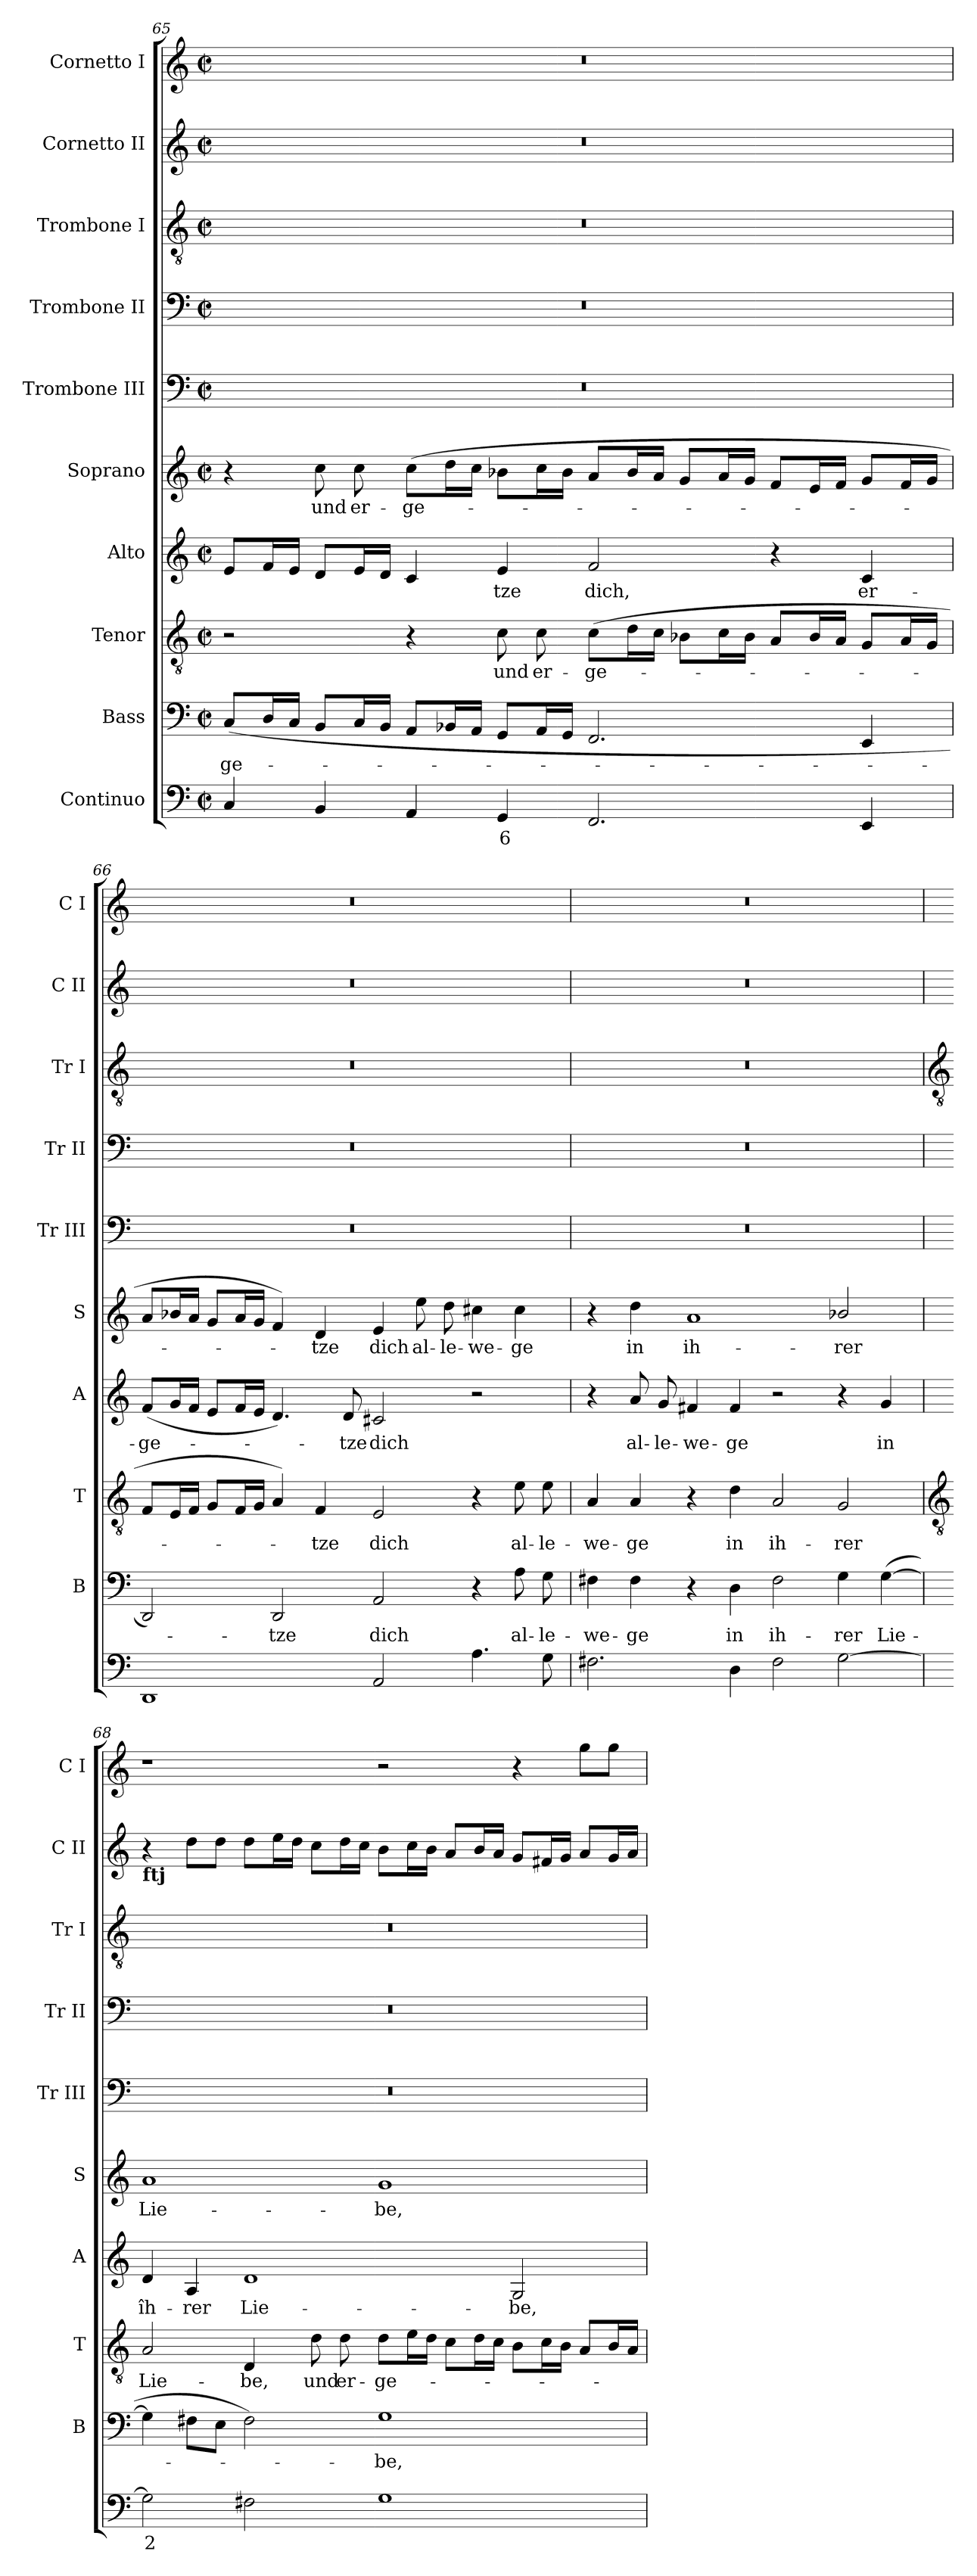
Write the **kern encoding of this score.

**kern	**text	**kern	**text	**text	**kern	**text	**kern	**text	**kern	**text	**kern	**kern	**kern	**kern	**kern
*part10	*part10	*part9	*part9	*part9	*part8	*part8	*part7	*part7	*part6	*part6	*part5	*part4	*part3	*part2	*part1
*staff10	*staff10	*staff9	*staff9	*staff9	*staff8	*staff8	*staff7	*staff7	*staff6	*staff6	*staff5	*staff4	*staff3	*staff2	*staff1
*I"Continuo	*	*I"Bass	*	*	*I"Tenor	*	*I"Alto	*	*I"Soprano	*	*I"Trombone III	*I"Trombone II	*I"Trombone I	*I"Cornetto II	*I"Cornetto I
*	*	*I'B	*	*	*I'T	*	*I'A	*	*I'S	*	*I'Tr III	*I'Tr II	*I'Tr I	*I'C II	*I'C I
*clefF4	*	*clefF4	*	*	*clefGv2	*	*clefG2	*	*clefG2	*	*clefF4	*clefF4	*clefGv2	*clefG2	*clefG2
*k[]	*	*k[]	*	*	*k[]	*	*k[]	*	*k[]	*	*k[]	*k[]	*k[]	*k[]	*k[]
*C:	*	*C:	*	*	*C:	*	*C:	*	*C:	*	*C:	*C:	*C:	*C:	*C:
*M4/2	*	*M4/2	*	*	*M4/2	*	*M4/2	*	*M4/2	*	*M4/2	*M4/2	*M4/2	*M4/2	*M4/2
*met(c|)	*	*met(c|)	*	*	*met(c|)	*	*met(c|)	*	*met(c|)	*	*met(c|)	*met(c|)	*met(c|)	*met(c|)	*met(c|)
=65	=65	=65	=65	=65	=65	=65	=65	=65	=65	=65	=65	=65	=65	=65	=65
!	!	!	!LO:LY:b	!	!	!	!	!	!	!	!	!	!	!	!
4C	.	(<8CL	-ge-	.	2r	.	8eL	.	4r	.	0r	0r	0r	0r	0r
.	.	16DL	.	.	.	.	16fL	.	.	.	.	.	.	.	.
.	.	16CJJ	.	.	.	.	16eJJ	.	.	.	.	.	.	.	.
!	!	!	!	!	!	!	!	!	!	!LO:LY:b	!	!	!	!	!
4BB	.	8BBL	.	.	.	.	8dL	.	8cc	und	.	.	.	.	.
!	!	!	!	!	!	!	!	!	!	!LO:LY:b	!	!	!	!	!
.	.	16CL	.	.	.	.	16eL	.	8cc	er-	.	.	.	.	.
.	.	16BBJJ	.	.	.	.	16dJJ	.	.	.	.	.	.	.	.
!	!	!	!	!	!	!	!	!	!	!LO:LY:b	!	!	!	!	!
4AA	.	8AAL	.	.	4r	.	4c	.	(<8ccL	-ge-	.	.	.	.	.
.	.	16BB-XL	.	.	.	.	.	.	16ddL	.	.	.	.	.	.
.	.	16AAJJ	.	.	.	.	.	.	16ccJJ	.	.	.	.	.	.
!	!LO:LY:b	!	!	!	!	!LO:LY:b	!	!LO:LY:b	!	!	!	!	!	!	!
4GG	6	8GGL	.	.	8c	und	4e	tze	8b-XL	.	.	.	.	.	.
!	!	!	!	!	!	!LO:LY:b	!	!	!	!	!	!	!	!	!
.	.	16AAL	.	.	8c	er-	.	.	16ccL	.	.	.	.	.	.
.	.	16GGJJ	.	.	.	.	.	.	16b-JJ	.	.	.	.	.	.
!	!	!	!	!	!	!LO:LY:b	!	!LO:LY:b	!	!	!	!	!	!	!
2.FF	.	2.FF	.	.	(<8cL	-ge-	2f	dich,	8aL	.	.	.	.	.	.
.	.	.	.	.	16dL	.	.	.	16b-L	.	.	.	.	.	.
.	.	.	.	.	16cJJ	.	.	.	16aJJ	.	.	.	.	.	.
.	.	.	.	.	8B-XL	.	.	.	8gL	.	.	.	.	.	.
.	.	.	.	.	16cL	.	.	.	16aL	.	.	.	.	.	.
.	.	.	.	.	16B-JJ	.	.	.	16gJJ	.	.	.	.	.	.
.	.	.	.	.	8AL	.	4r	.	8fL	.	.	.	.	.	.
.	.	.	.	.	16B-L	.	.	.	16eL	.	.	.	.	.	.
.	.	.	.	.	16AJJ	.	.	.	16fJJ	.	.	.	.	.	.
!	!	!	!	!	!	!	!	!LO:LY:b	!	!	!	!	!	!	!
4EE	.	4EE	.	.	8GL	.	4c	er-	8gL	.	.	.	.	.	.
.	.	.	.	.	16AL	.	.	.	16fL	.	.	.	.	.	.
.	.	.	.	.	16GJJ	.	.	.	16gJJ	.	.	.	.	.	.
=66	=66	=66	=66	=66	=66	=66	=66	=66	=66	=66	=66	=66	=66	=66	=66
!	!	!	!	!	!	!	!	!LO:LY:b	!	!	!	!	!	!	!
1DD	.	2DD)	.	.	8FL	.	(<8fL	-ge-	8aL	.	0r	0r	0r	0r	0r
.	.	.	.	.	16EL	.	16gL	.	16b-XL	.	.	.	.	.	.
.	.	.	.	.	16FJJ	.	16fJJ	.	16aJJ	.	.	.	.	.	.
.	.	.	.	.	8GL	.	8eL	.	8gL	.	.	.	.	.	.
.	.	.	.	.	16FL	.	16fL	.	16aL	.	.	.	.	.	.
.	.	.	.	.	16GJJ	.	16eJJ	.	16gJJ	.	.	.	.	.	.
!	!	!	!LO:LY:b	!	!	!	!	!	!	!	!	!	!	!	!
.	.	2DD	tze	.	4A)	.	4.d)	.	4f)	.	.	.	.	.	.
!	!	!	!	!	!	!LO:LY:b	!	!	!	!LO:LY:b	!	!	!	!	!
.	.	.	.	.	4F	tze	.	.	4d	tze	.	.	.	.	.
!	!	!	!	!	!	!	!	!LO:LY:b	!	!	!	!	!	!	!
.	.	.	.	.	.	.	8d	tze	.	.	.	.	.	.	.
!	!	!	!LO:LY:b	!	!	!LO:LY:b	!	!LO:LY:b	!	!LO:LY:b	!	!	!	!	!
2AA	.	2AA	dich	.	2E	dich	2c#X	dich	4e	dich	.	.	.	.	.
!	!	!	!	!	!	!	!	!	!	!LO:LY:b	!	!	!	!	!
.	.	.	.	.	.	.	.	.	8ee	al-	.	.	.	.	.
!	!	!	!	!	!	!	!	!	!	!LO:LY:b	!	!	!	!	!
.	.	.	.	.	.	.	.	.	8dd	-le-	.	.	.	.	.
!	!	!	!	!	!	!	!	!	!	!LO:LY:b	!	!	!	!	!
4.A	.	4r	.	.	4r	.	2r	.	4cc#X	-we-	.	.	.	.	.
!	!	!	!LO:LY:b	!	!	!LO:LY:b	!	!	!	!LO:LY:b	!	!	!	!	!
.	.	8A	al-	.	8e	al-	.	.	4cc#	-ge	.	.	.	.	.
!	!	!	!LO:LY:b	!	!	!LO:LY:b	!	!	!	!	!	!	!	!	!
8G	.	8G	-le-	.	8e	-le-	.	.	.	.	.	.	.	.	.
=67	=67	=67	=67	=67	=67	=67	=67	=67	=67	=67	=67	=67	=67	=67	=67
!	!	!	!LO:LY:b	!	!	!LO:LY:b	!	!	!	!	!	!	!	!	!
2.F#X	.	4F#X	-we-	.	4A	-we-	4r	.	4r	.	0r	0r	0r	0r	0r
!	!	!	!LO:LY:b	!	!	!LO:LY:b	!	!LO:LY:b	!	!LO:LY:b	!	!	!	!	!
.	.	4F#	-ge	.	4A	-ge	8a	al-	4dd	in	.	.	.	.	.
!	!	!	!	!	!	!	!	!LO:LY:b	!	!	!	!	!	!	!
.	.	.	.	.	.	.	8g	-le-	.	.	.	.	.	.	.
!	!	!	!	!	!	!	!	!LO:LY:b	!	!LO:LY:b	!	!	!	!	!
.	.	4r	.	.	4r	.	4f#X	-we-	1a	ih-	.	.	.	.	.
!	!	!	!LO:LY:b	!	!	!LO:LY:b	!	!LO:LY:b	!	!	!	!	!	!	!
4D	.	4D	in	.	4d	in	4f#	-ge	.	.	.	.	.	.	.
!	!	!	!LO:LY:b	!	!	!LO:LY:b	!	!	!	!	!	!	!	!	!
2F#	.	2F#	ih-	.	2A	ih-	2r	.	.	.	.	.	.	.	.
!	!	!	!LO:LY:b	!	!	!LO:LY:b	!	!	!	!LO:LY:b	!	!	!	!	!
[2G	.	4G	-rer	.	2G	-rer	4r	.	2b-X/	-rer	.	.	.	.	.
!	!	!	!LO:LY:b	!	!	!	!	!LO:LY:b	!	!	!	!	!	!	!
.	.	(>[4G	Lie-	.	.	.	4g	in	.	.	.	.	.	.	.
!!LO:LB:g=z
=68	=68	=68	=68	=68	=68	=68	=68	=68	=68	=68	=68	=68	=68	=68	=68
*	*	*	*	*	*clefGv2	*	*	*	*	*	*	*	*clefGv2	*	*
!	!	!	!	!	!	!	!	!	!	!	!	!	!	!LO:TX:b:B:t=ftj	!
!	!LO:LY:b	!	!	!	!	!LO:LY:b	!	!LO:LY:b	!	!LO:LY:b	!	!	!	!	!
2G]	2	4G]	.	.	2A	Lie-	4d	îh-	1a	Lie-	0r	0r	0r	4r	1r
!	!	!	!	!	!	!	!	!LO:LY:b	!	!	!	!	!	!	!
.	.	8F#XL	.	.	.	.	4A	-rer	.	.	.	.	.	8ddL	.
.	.	8EJ	.	.	.	.	.	.	.	.	.	.	.	8ddJ	.
!	!	!	!	!	!	!LO:LY:b	!	!LO:LY:b	!	!	!	!	!	!	!
2F#X	.	2F#)	.	.	4D	-be,	1d	Lie-	.	.	.	.	.	8ddL	.
.	.	.	.	.	.	.	.	.	.	.	.	.	.	16eeL	.
.	.	.	.	.	.	.	.	.	.	.	.	.	.	16ddJJ	.
!	!	!	!	!	!	!LO:LY:b	!	!	!	!	!	!	!	!	!
.	.	.	.	.	8d	und	.	.	.	.	.	.	.	8ccL	.
!	!	!	!	!	!	!LO:LY:b	!	!	!	!	!	!	!	!	!
.	.	.	.	.	8d	er-	.	.	.	.	.	.	.	16ddL	.
.	.	.	.	.	.	.	.	.	.	.	.	.	.	16ccJJ	.
!	!	!	!LO:LY:b	!LO:LY:b	!	!LO:LY:b	!	!	!	!LO:LY:b	!	!	!	!	!
1G	.	1G	be,	.	8dL	-ge-	.	.	1g	-be,	.	.	.	8bL	2r
.	.	.	.	.	16eL	.	.	.	.	.	.	.	.	16ccL	.
.	.	.	.	.	16dJJ	.	.	.	.	.	.	.	.	16bJJ	.
.	.	.	.	.	8cL	.	.	.	.	.	.	.	.	8aL	.
.	.	.	.	.	16dL	.	.	.	.	.	.	.	.	16bL	.
.	.	.	.	.	16cJJ	.	.	.	.	.	.	.	.	16aJJ	.
!	!	!	!	!	!	!	!	!LO:LY:b	!	!	!	!	!	!	!
.	.	.	.	.	8BL	.	2G	-be,	.	.	.	.	.	8gL	4r
.	.	.	.	.	16cL	.	.	.	.	.	.	.	.	16f#XL	.
.	.	.	.	.	16BJJ	.	.	.	.	.	.	.	.	16gJJ	.
.	.	.	.	.	8AL	.	.	.	.	.	.	.	.	8aL	8ggL
.	.	.	.	.	16BL	.	.	.	.	.	.	.	.	16gL	8ggJ
.	.	.	.	.	16AJJ	.	.	.	.	.	.	.	.	16aJJ	.
=	=	=	=	=	=	=	=	=	=	=	=	=	=	=	=
*-	*-	*-	*-	*-	*-	*-	*-	*-	*-	*-	*-	*-	*-	*-	*-
